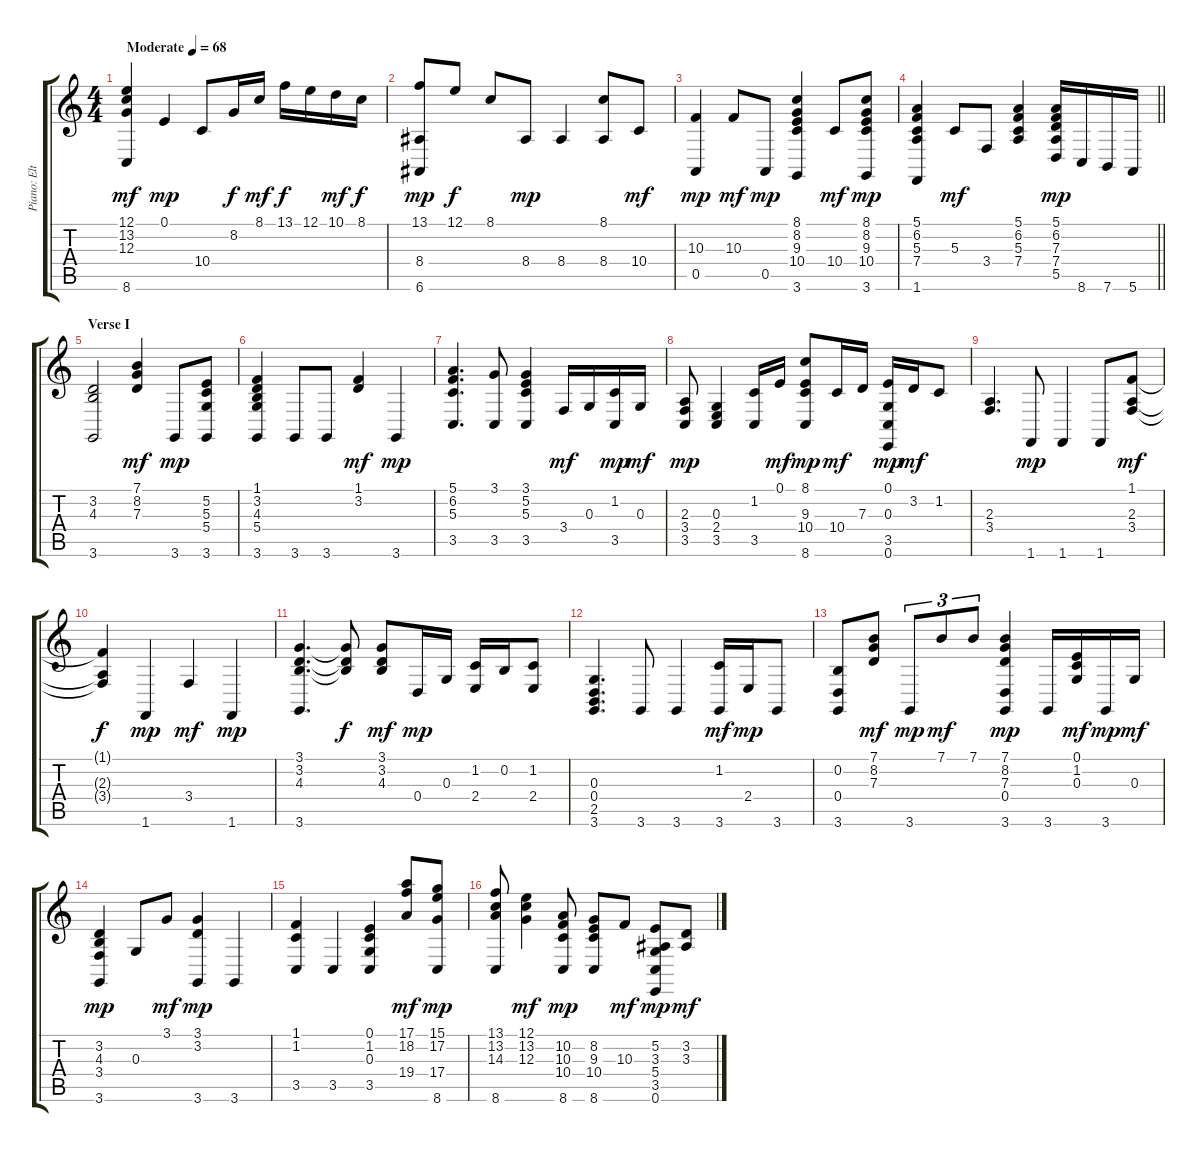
\track ("Piano: Elton John" "Piano: Elt") {instrument brightacousticpiano}
\staff {score tabs}
\tuning (E4 B3 G3 D3 A2 E2) {hide}
\ts (4 4)
\tempo (68 "Moderate")
\clef g2
\ks c
(12.1 13.2 12.3 8.6).4{dy mf instrument brightacousticpiano} 0.1.4{dy mp} 10.4.8 8.2.16{dy f} 8.1.16{dy mf} 13.1.16{dy f} 12.1.16 10.1.16{dy mf} 8.1.16{dy f} |
(13.1 8.4 6.6).8{dy mp} 12.1.8{dy f} 8.1.8 8.4.8{dy mp} 8.4.4 (8.1 8.4).8 10.4.8{dy mf} |
(10.3 0.5).4{dy mp} 10.3.8{dy mf} 0.5.8{dy mp} (8.1 8.2 9.3 10.4 3.6).4 10.4.8{dy mf} (8.1 8.2 9.3 10.4 3.6).8{dy mp} |
\barLineRight lightlight
(5.1 6.2 5.3 7.4 1.6).4 5.3.8{dy mf} 3.4.8 (5.1 6.2 5.3 7.4).4 (5.1 6.2 7.3 7.4 5.5).16{dy mp} 8.6.16 7.6.16 5.6.16 |
\section ("" "Verse I")
(3.2 4.3 3.6).2 (7.1 8.2 7.3).4{dy mf} 3.6.8{dy mp} (5.2 5.3 5.4 3.6).8 |
(1.1 3.2 4.3 5.4 3.6).4 3.6.8 3.6.8 (1.1 3.2).4{dy mf} 3.6.4{dy mp} |
(5.1 6.2 5.3 3.5).4{d} (3.1 3.5).8 (3.1 5.2 5.3 3.5).4 3.4.16{dy mf} 0.3.16 (1.2 3.5).16{dy mp} 0.3.16{dy mf} |
(2.3 3.4 3.5).8{dy mp} (0.3 2.4 3.5).4 (1.2 3.5).16 0.1.16{dy mf} (8.1 9.3 10.4 8.6).8{dy mp} 10.4.16{dy mf} 7.3.16 (0.1 0.3 3.5 0.6).16{dy mp} 3.2.16{dy mf} 1.2.8 |
(2.3 3.4).4{d} 1.6.8{dy mp} 1.6.4 1.6.8 (1.1 2.3 3.4).8{dy mf} |
(1.1{t} 2.3{t} 3.4{t}).4{dy f} 1.6.4{dy mp} 3.4.4{dy mf} 1.6.4{dy mp} |
(3.1 3.2 4.3 3.6).4{d} (3.1{t} 3.2{t} 4.3{t}).8{dy f} (3.1 3.2 4.3).8{dy mf} 0.4.16{dy mp} 0.3.16 (1.2 2.4).16 0.2.16 (1.2 2.4).8 |
(0.3 0.4 2.5 3.6).4{d} 3.6.8 3.6.4 (1.2 3.6).16{dy mf} 2.4.16{dy mp} 3.6.8 |
(0.2 0.4 3.6).8 (7.1 8.2 7.3).8{dy mf} 3.6.8{tu (3 2) dy mp} 7.1.8{tu (3 2) dy mf} 7.1.8{tu (3 2)} (7.1 8.2 7.3 0.4 3.6).4{dy mp} 3.6.16 (0.1 1.2 0.3).16{dy mf} 3.6.16{dy mp} 0.3.16{dy mf} |
(3.2 4.3 3.4 3.6).4{dy mp} 0.3.8 3.1.8{dy mf} (3.1 3.2 3.6).4{dy mp} 3.6.4 |
(1.1 1.2 3.5).4 3.5.4 (0.1 1.2 0.3 3.5).4 (17.1 18.2 19.4).8{dy mf} (15.1 17.2 17.4 8.6).8{dy mp} |
(13.1 13.2 14.3 8.6).8 (12.1 13.2 12.3).4{dy mf} (10.2 10.3 10.4 8.6).8{dy mp} (8.2 9.3 10.4 8.6).8 10.3.8{dy mf} (5.2 3.3 5.4 3.5 0.6).8{dy mp} (3.2 3.3).8{dy mf}
